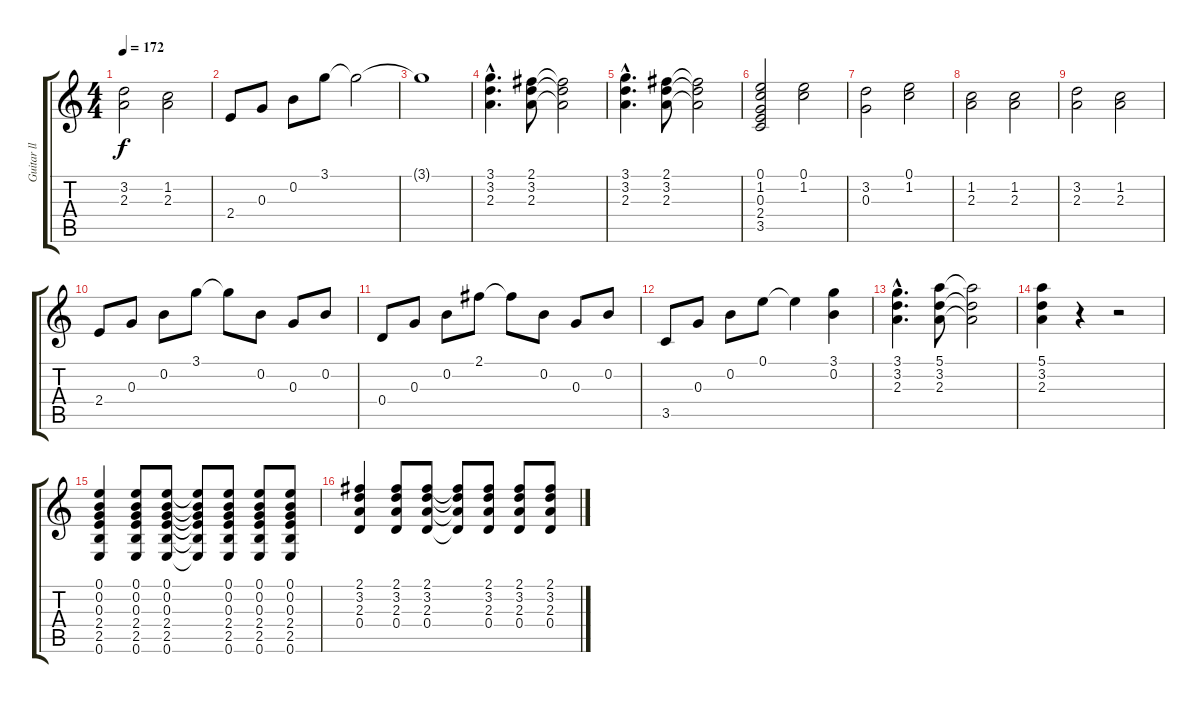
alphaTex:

\track ("Guitar ll" "Guitar ll") {instrument acousticguitarsteel}
\staff {score tabs}
\tuning (E4 B3 G3 D3 A2 E2) {hide}
\ts (4 4)
\tempo 172
\clef g2
\ks c
(3.2 2.3).2{dy f} (1.2 2.3).2 |
2.4.8 0.3.8 0.2.8 3.1.8 3.1{t}.2 |
3.1{t}.1 |
(3.1{hac} 3.2{hac} 2.3{hac}).4{d} (2.1 3.2 2.3).8 (2.1{t} 3.2{t} 2.3{t}).2 |
(3.1{hac} 3.2{hac} 2.3{hac}).4{d} (2.1 3.2 2.3).8 (2.1{t} 3.2{t} 2.3{t}).2 |
(0.1 1.2 0.3 2.4 3.5).2 (0.1 1.2).2 |
(3.2 0.3).2 (0.1 1.2).2 |
(1.2 2.3).2 (1.2 2.3).2 |
(3.2 2.3).2 (1.2 2.3).2 |
2.4.8 0.3.8 0.2.8 3.1.8 3.1{t}.8 0.2.8 0.3.8 0.2.8 |
0.4.8 0.3.8 0.2.8 2.1.8 2.1{t}.8 0.2.8 0.3.8 0.2.8 |
3.5.8 0.3.8 0.2.8 0.1.8 0.1{t}.4 (3.1 0.2).4 |
(3.1{hac} 3.2{hac} 2.3{hac}).4{d} (5.1 3.2 2.3).8 (5.1{t} 3.2{t} 2.3{t}).2 |
(5.1 3.2 2.3).4 r.4 r.2 |
(0.1 0.2 0.3 2.4 2.5 0.6).4 (0.1 0.2 0.3 2.4 2.5 0.6).8 (0.1 0.2 0.3 2.4 2.5 0.6).8 (0.1{t} 0.2{t} 0.3{t} 2.4{t} 2.5{t} 0.6{t}).8 (0.1 0.2 0.3 2.4 2.5 0.6).8 (0.1 0.2 0.3 2.4 2.5 0.6).8 (0.1 0.2 0.3 2.4 2.5 0.6).8 |
(2.1 3.2 2.3 0.4).4 (2.1 3.2 2.3 0.4).8 (2.1 3.2 2.3 0.4).8 (2.1{t} 3.2{t} 2.3{t} 0.4{t}).8 (2.1 3.2 2.3 0.4).8 (2.1 3.2 2.3 0.4).8 (2.1 3.2 2.3 0.4).8
